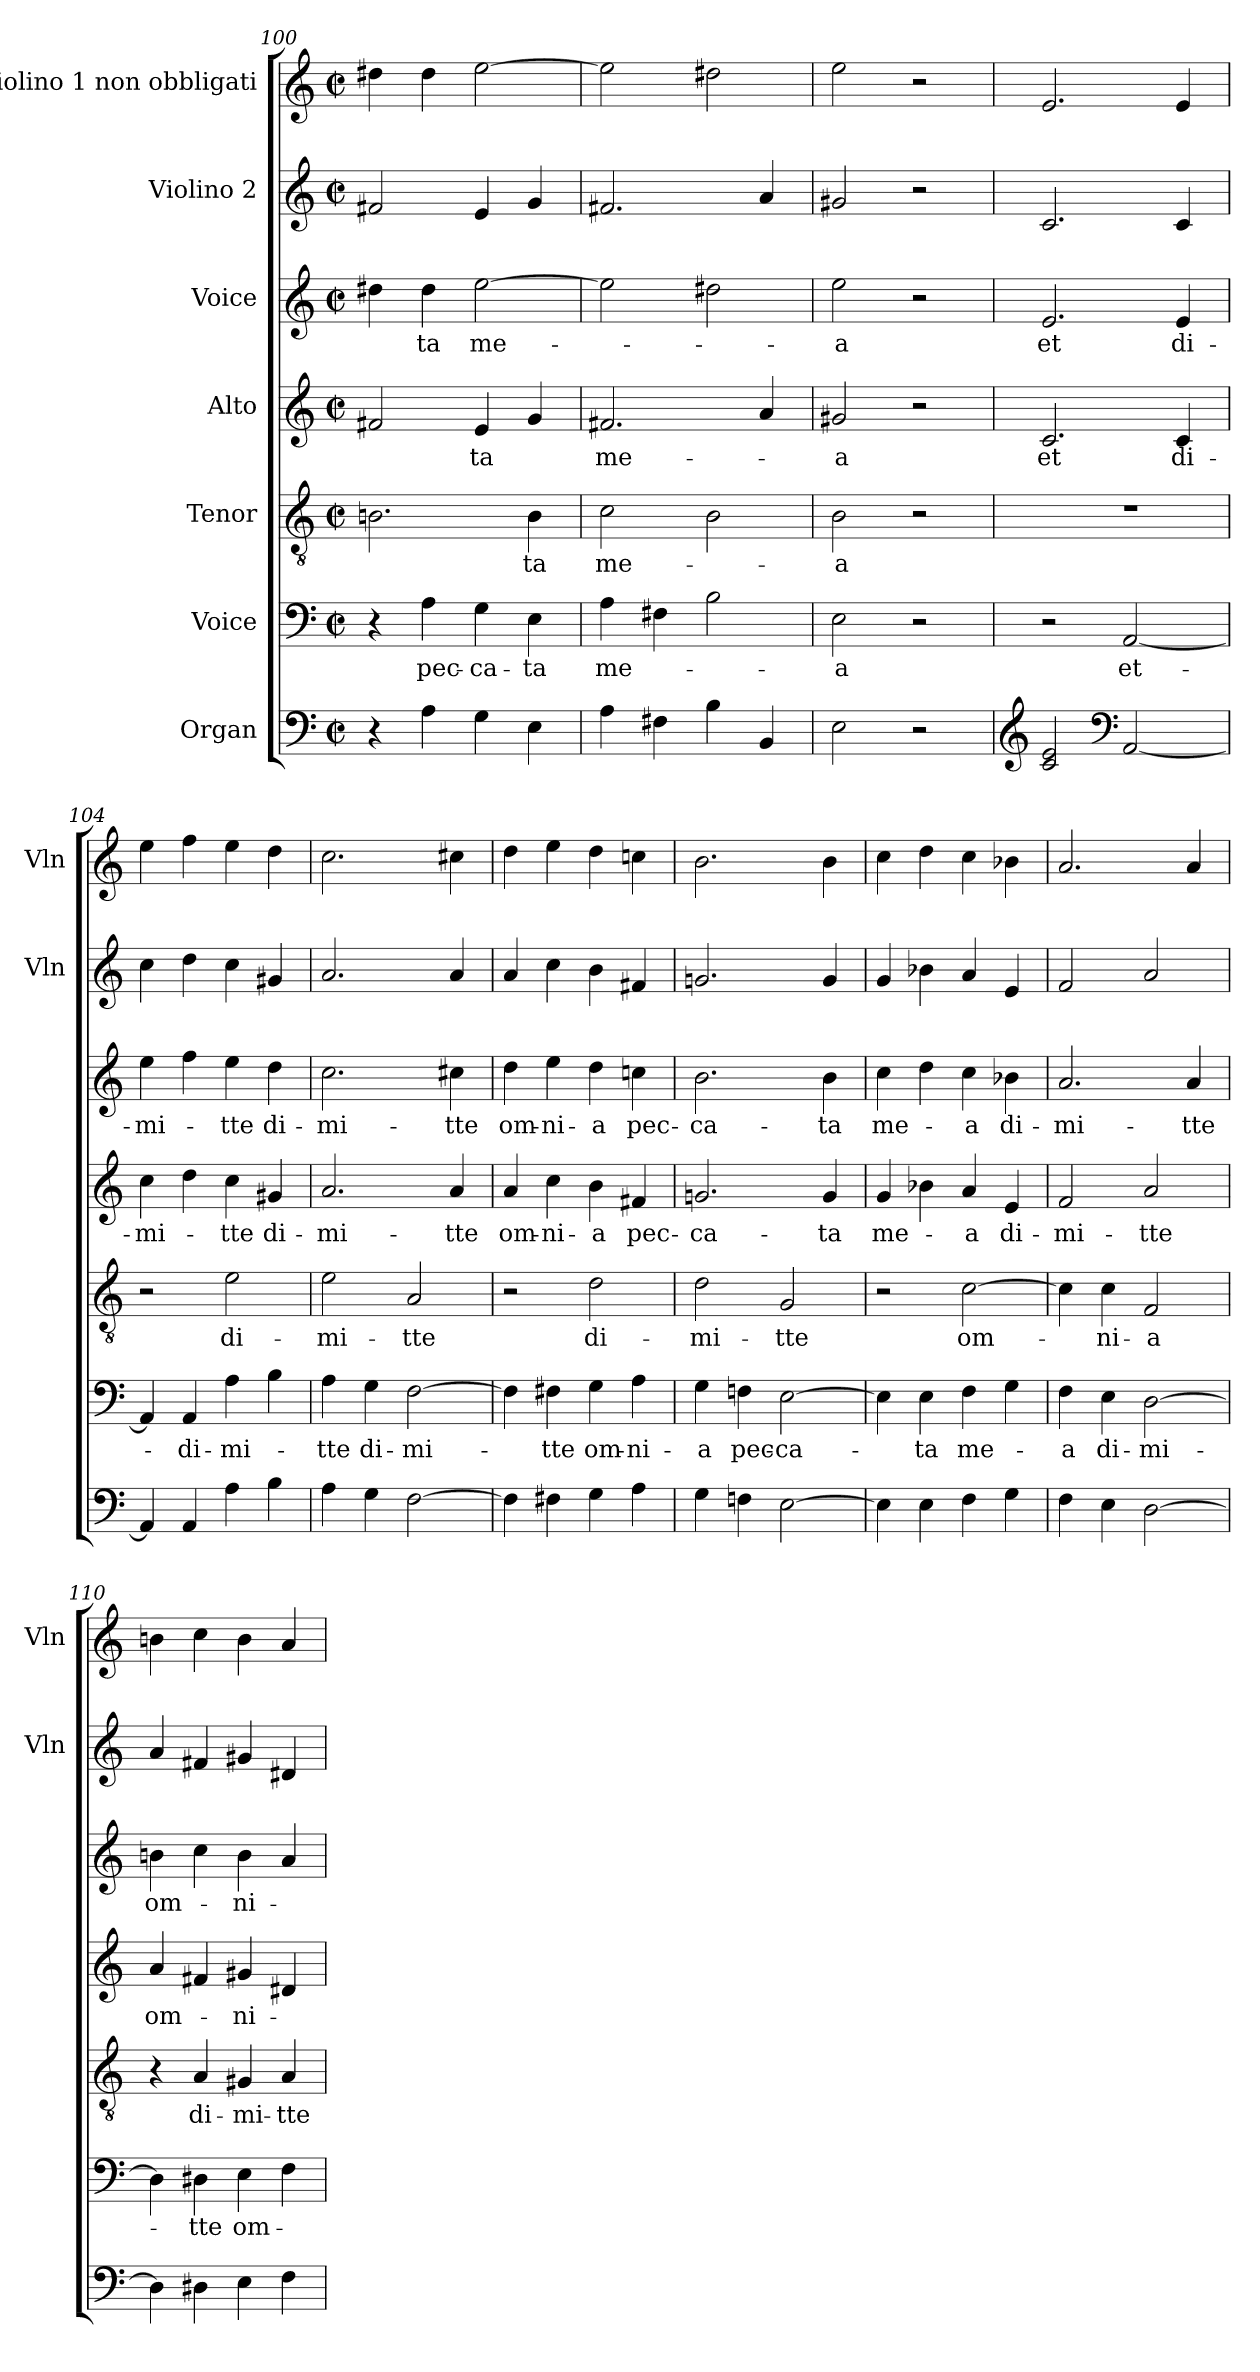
**kern	**kern	**text	**kern	**text	**kern	**text	**kern	**text	**kern	**kern
*part7	*part6	*part6	*part5	*part5	*part4	*part4	*part3	*part3	*part2	*part1
*staff7	*staff6	*staff6	*staff5	*staff5	*staff4	*staff4	*staff3	*staff3	*staff2	*staff1
*I"Organ	*I"Voice	*	*I"Tenor	*	*I"Alto	*	*I"Voice	*	*I"Violino 2	*I"Violino 1 non obbligati
*	*	*	*	*	*	*	*	*	*I'Vln	*I'Vln
!!LO:PB:g=z
*clefF4	*clefF4	*	*clefGv2	*	*clefG2	*	*clefG2	*	*clefG2	*clefG2
*k[]	*k[]	*	*k[]	*	*k[]	*	*k[]	*	*k[]	*k[]
*M2/2	*M2/2	*	*M2/2	*	*M2/2	*	*M2/2	*	*M2/2	*M2/2
*met(c|)	*met(c|)	*	*met(c|)	*	*met(c|)	*	*met(c|)	*	*met(c|)	*met(c|)
=100	=100	=100	=100	=100	=100	=100	=100	=100	=100	=100
4r	4r	.	2.Bn\	.	2f#X/	.	4dd#X\	.	2f#X/	4dd#X\
!	!	!LO:LY:b	!	!	!	!	!	!LO:LY:b	!	!
4A\	4A\	pec-	.	.	.	.	4dd#\	-ta	.	4dd#\
!	!	!LO:LY:b	!	!	!	!LO:LY:b	!	!LO:LY:b	!	!
4G\	4G\	-ca-	.	.	4e/	ta	[2ee\	me-	4e/	[2ee\
!	!	!LO:LY:b	!	!LO:LY:b	!	!	!	!	!	!
4E\	4E\	-ta	4B\	-ta	4g/	.	.	.	4g/	.
=101	=101	=101	=101	=101	=101	=101	=101	=101	=101	=101
!	!	!LO:LY:b	!	!LO:LY:b	!	!LO:LY:b	!	!	!	!
4A\	4A\	me-	2c\	me-	2.f#X/	me-	2ee\]	.	2.f#X/	2ee\]
4F#X\	4F#X\	.	.	.	.	.	.	.	.	.
4B\	2B\	.	2B\	.	.	.	2dd#X\	.	.	2dd#X\
4BB/	.	.	.	.	4a/	.	.	.	4a/	.
=102	=102	=102	=102	=102	=102	=102	=102	=102	=102	=102
!	!	!LO:LY:b	!	!LO:LY:b	!	!LO:LY:b	!	!LO:LY:b	!	!
2E\	2E\	-a	2B\	-a	2g#X/	-a	2ee\	-a	2g#X/	2ee\
2r	2r	.	2r	.	2r	.	2r	.	2r	2r
=103	=103	=103	=103	=103	=103	=103	=103	=103	=103	=103
*clefG2	*	*	*	*	*	*	*	*	*	*
!	!	!	!	!	!	!LO:LY:b	!	!LO:LY:b	!	!
2c/ 2e/	2r	.	1r	.	2.c/	et	2.e/	et	2.c/	2.e/
*clefF4	*	*	*	*	*	*	*	*	*	*
!	!	!LO:LY:b	!	!	!	!	!	!	!	!
[2AA/	[2AA/	et-	.	.	.	.	.	.	.	.
!	!	!	!	!	!	!LO:LY:b	!	!LO:LY:b	!	!
.	.	.	.	.	4c/	di-	4e/	di-	4c/	4e/
=104	=104	=104	=104	=104	=104	=104	=104	=104	=104	=104
!	!	!	!	!	!	!LO:LY:b	!	!LO:LY:b	!	!
4AA/]	4AA/]	.	2r	.	4cc\	-mi-	4ee\	-mi-	4cc\	4ee\
!	!	!LO:LY:b	!	!	!	!	!	!	!	!
4AA/	4AA/	-di-	.	.	4dd\	.	4ff\	.	4dd\	4ff\
!	!	!LO:LY:b	!	!LO:LY:b	!	!LO:LY:b	!	!LO:LY:b	!	!
4A\	4A\	-mi-	2e\	di-	4cc\	-tte	4ee\	-tte	4cc\	4ee\
!	!	!	!	!	!	!LO:LY:b	!	!LO:LY:b	!	!
4B\	4B\	.	.	.	4g#X/	di-	4dd\	di-	4g#X/	4dd\
=105	=105	=105	=105	=105	=105	=105	=105	=105	=105	=105
!	!	!LO:LY:b	!	!LO:LY:b	!	!LO:LY:b	!	!LO:LY:b	!	!
4A\	4A\	-tte	2e\	-mi-	2.a/	-mi-	2.cc\	-mi-	2.a/	2.cc\
!	!	!LO:LY:b	!	!	!	!	!	!	!	!
4G\	4G\	di-	.	.	.	.	.	.	.	.
!	!	!LO:LY:b	!	!LO:LY:b	!	!	!	!	!	!
[2F\	[2F\	-mi-	2A/	-tte	.	.	.	.	.	.
!	!	!	!	!	!	!LO:LY:b	!	!LO:LY:b	!	!
.	.	.	.	.	4a/	tte	4cc#X\	-tte	4a/	4cc#X\
=106	=106	=106	=106	=106	=106	=106	=106	=106	=106	=106
!	!	!	!	!	!	!LO:LY:b	!	!LO:LY:b	!	!
4F\]	4F\]	.	2r	.	4a/	om-	4dd\	om-	4a/	4dd\
!	!	!LO:LY:b	!	!	!	!LO:LY:b	!	!LO:LY:b	!	!
4F#X\	4F#X\	-tte	.	.	4cc\	-ni-	4ee\	-ni-	4cc\	4ee\
!	!	!LO:LY:b	!	!LO:LY:b	!	!LO:LY:b	!	!LO:LY:b	!	!
4G\	4G\	om-	2d\	di-	4b\	-a	4dd\	-a	4b\	4dd\
!	!	!LO:LY:b	!	!	!	!LO:LY:b	!	!LO:LY:b	!	!
4A\	4A\	-ni-	.	.	4f#X/	pec-	4ccn\	pec-	4f#X/	4ccn\
=107	=107	=107	=107	=107	=107	=107	=107	=107	=107	=107
!	!	!LO:LY:b	!	!LO:LY:b	!	!LO:LY:b	!	!LO:LY:b	!	!
4G\	4G\	-a	2d\	-mi-	2.gn/	-ca-	2.b\	-ca-	2.gn/	2.b\
!	!	!LO:LY:b	!	!	!	!	!	!	!	!
4Fn\	4Fn\	pec-	.	.	.	.	.	.	.	.
!	!	!LO:LY:b	!	!LO:LY:b	!	!	!	!	!	!
[2E\	[2E\	-ca-	2G/	tte	.	.	.	.	.	.
!	!	!	!	!	!	!LO:LY:b	!	!LO:LY:b	!	!
.	.	.	.	.	4g/	-ta	4b\	-ta	4g/	4b\
!!LO:LB:g=z
=108	=108	=108	=108	=108	=108	=108	=108	=108	=108	=108
!	!	!	!	!	!	!LO:LY:b	!	!LO:LY:b	!	!
4E\]	4E\]	.	2r	.	4g/	me-	4cc\	me-	4g/	4cc\
!	!	!LO:LY:b	!	!	!	!	!	!	!	!
4E\	4E\	-ta	.	.	4b-X\	.	4dd\	.	4b-X\	4dd\
!	!	!LO:LY:b	!	!LO:LY:b	!	!LO:LY:b	!	!LO:LY:b	!	!
4F\	4F\	me-	[2c\	om-	4a/	-a	4cc\	-a	4a/	4cc\
!	!	!	!	!	!	!LO:LY:b	!	!LO:LY:b	!	!
4G\	4G\	.	.	.	4e/	di-	4b-X\	di-	4e/	4b-X\
=109	=109	=109	=109	=109	=109	=109	=109	=109	=109	=109
!	!	!LO:LY:b	!	!	!	!LO:LY:b	!	!LO:LY:b	!	!
4F\	4F\	-a	4c\]	.	2f/	-mi-	2.a/	-mi-	2f/	2.a/
!	!	!LO:LY:b	!	!LO:LY:b	!	!	!	!	!	!
4E\	4E\	di-	4c\	-ni-	.	.	.	.	.	.
!	!	!LO:LY:b	!	!LO:LY:b	!	!LO:LY:b	!	!	!	!
[2D\	[2D\	-mi-	2F/	-a	2a/	-tte	.	.	2a/	.
!	!	!	!	!	!	!	!	!LO:LY:b	!	!
.	.	.	.	.	.	.	4a/	-tte	.	4a/
=110	=110	=110	=110	=110	=110	=110	=110	=110	=110	=110
!	!	!	!	!	!	!LO:LY:b	!	!LO:LY:b	!	!
4D\]	4D\]	.	4r	.	4a/	om-	4bn\	om-	4a/	4bn\
!	!	!LO:LY:b	!	!LO:LY:b	!	!	!	!	!	!
4D#X\	4D#X\	-tte	4A/	di-	4f#X/	.	4cc\	.	4f#X/	4cc\
!	!	!LO:LY:b	!	!LO:LY:b	!	!LO:LY:b	!	!LO:LY:b	!	!
4E\	4E\	om-	4G#X/	-mi-	4g#X/	-ni-	4b\	-ni-	4g#X/	4b\
!	!	!	!	!LO:LY:b	!	!	!	!	!	!
4F\	4F\	.	4A/	tte	4d#X/	.	4a/	.	4d#X/	4a/
=	=	=	=	=	=	=	=	=	=	=
*-	*-	*-	*-	*-	*-	*-	*-	*-	*-	*-
